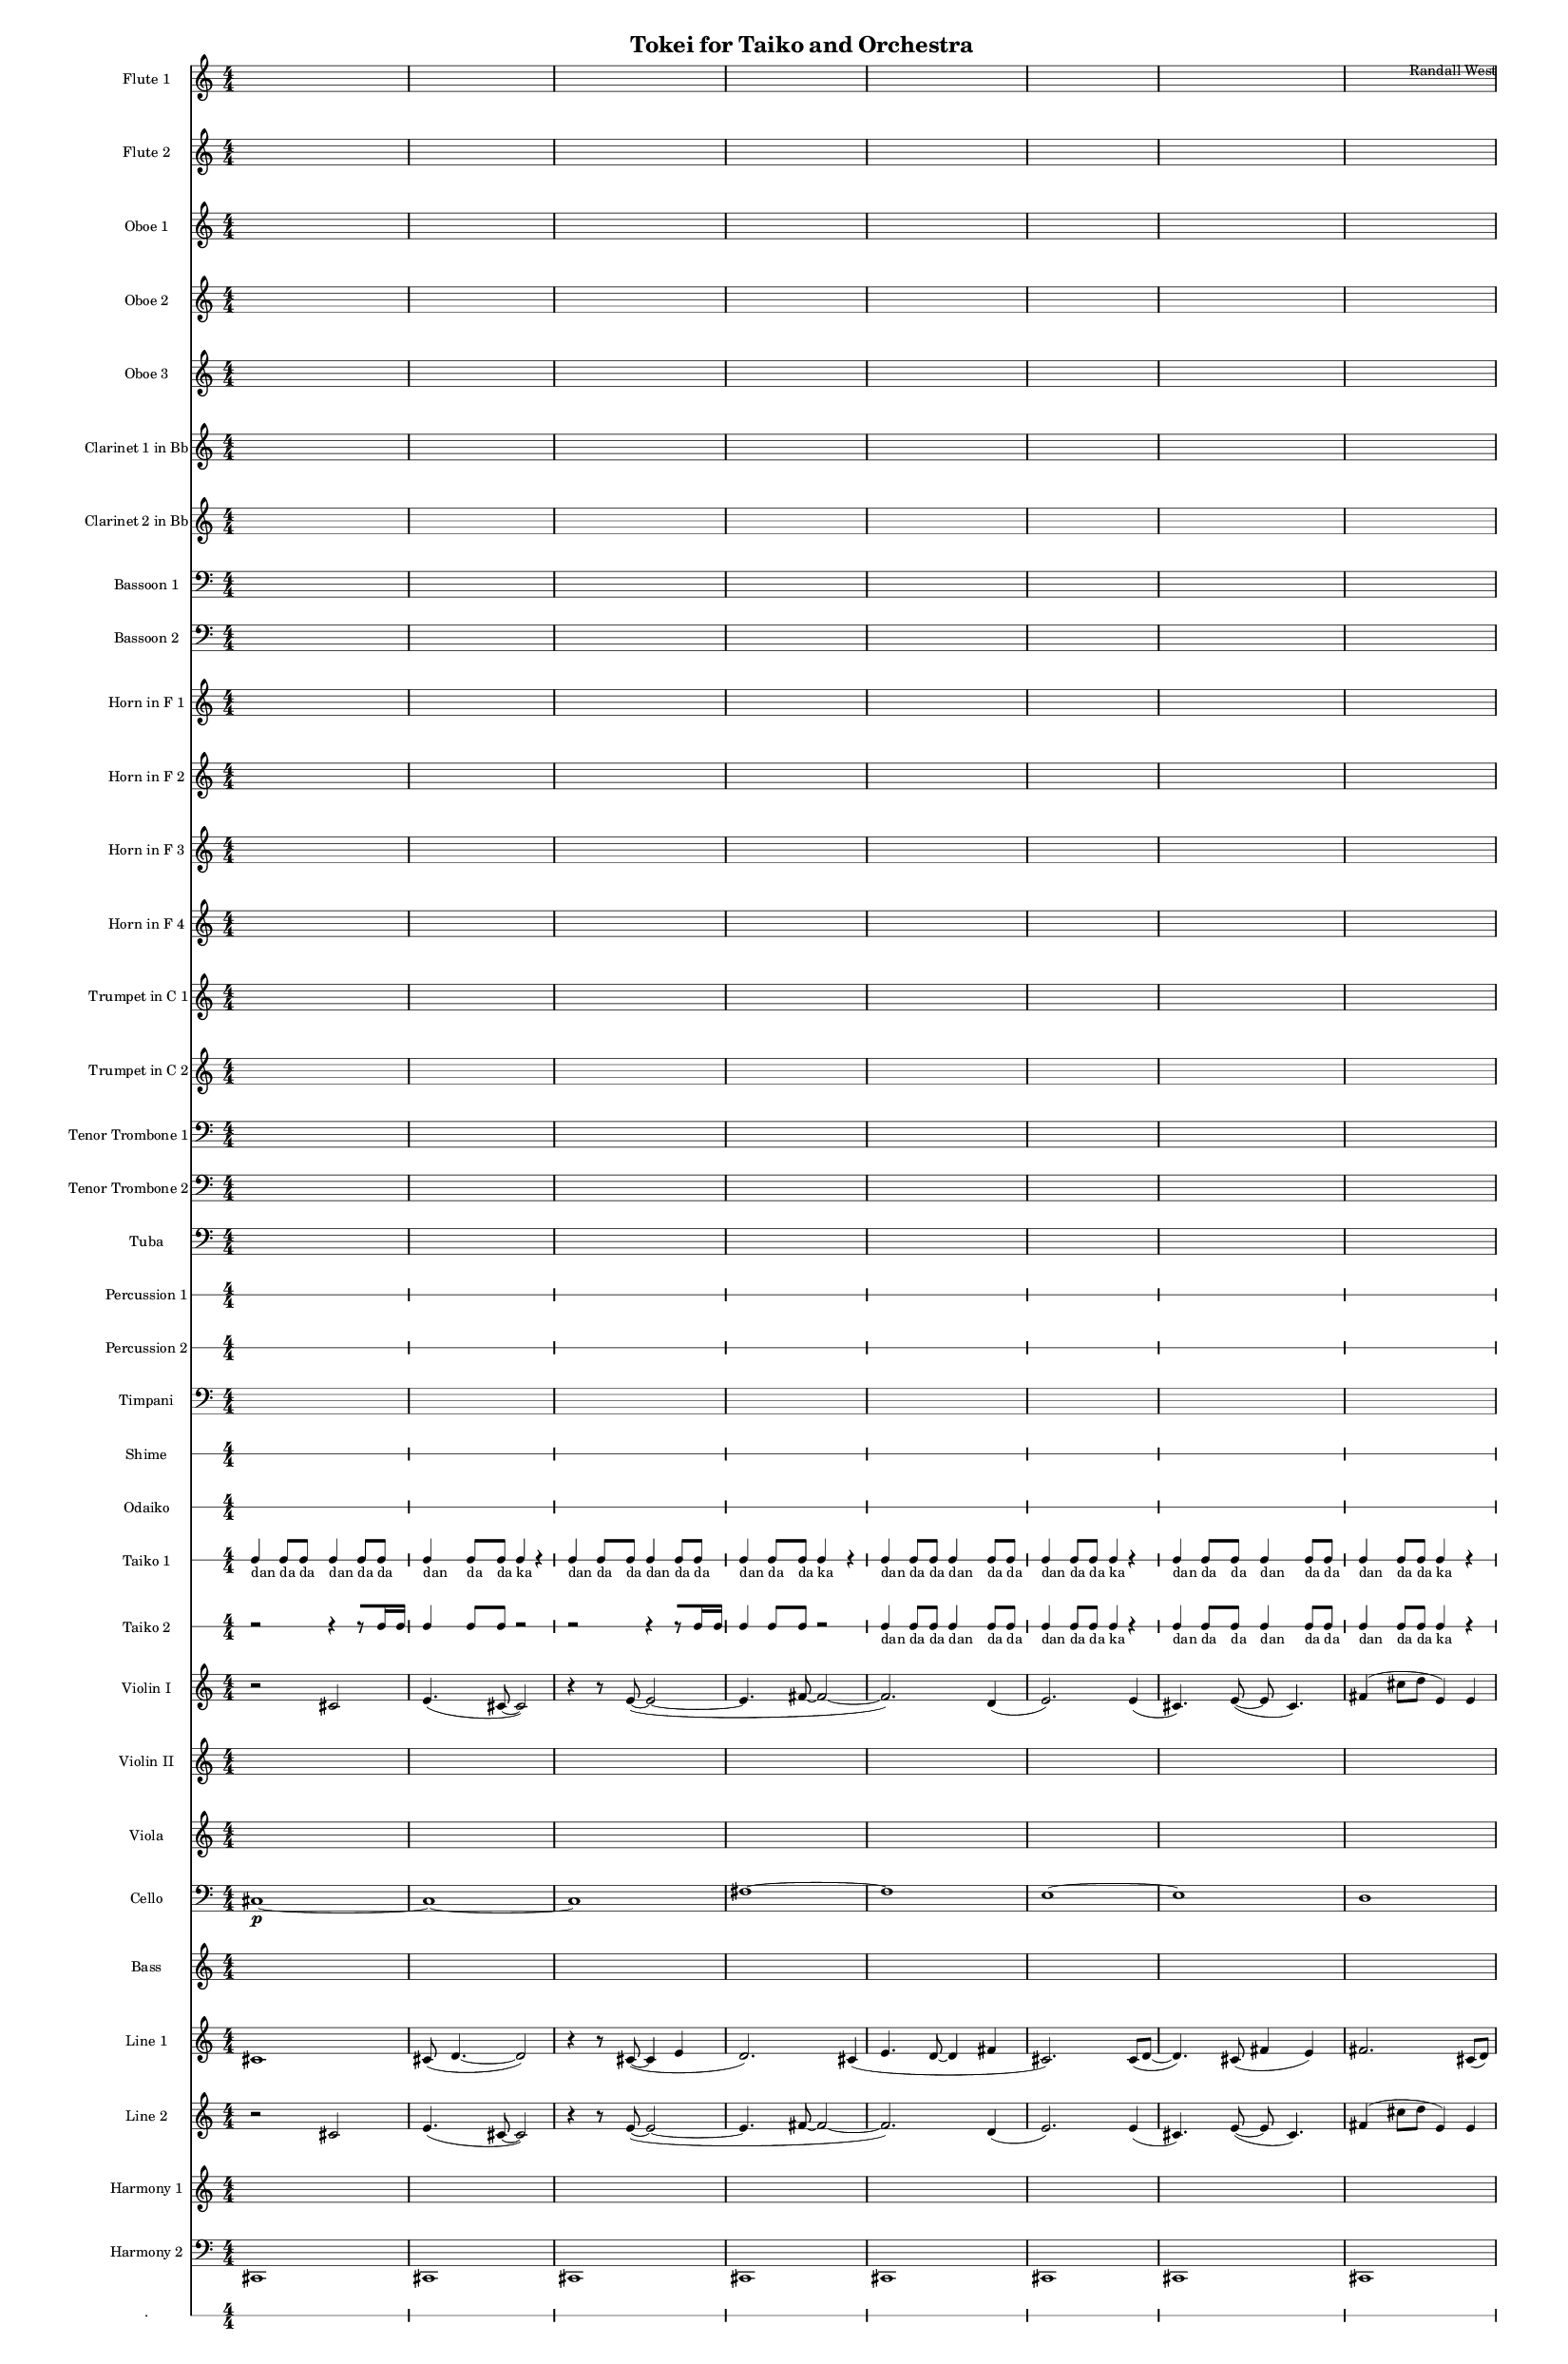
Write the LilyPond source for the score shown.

% 2015-02-02 22:38

\version "2.18.2"
\language "english"

#(set-global-staff-size 13)

\header {
	composer = \markup { Randall West }
	title = \markup { Tokei for Taiko and Orchestra }
}

\layout {
	\context {
		\override VerticalAxisGroup #'remove-first = ##t
	}
}

\paper {
	bottom-margin = 0.5\in
	left-margin = 0.75\in
	paper-height = 17\in
	paper-width = 11\in
	right-margin = 0.5\in
	system-separator-markup = \slashSeparator
	system-system-spacing = #'((basic-distance . 0) (minimum-distance . 0) (padding . 20) (stretchability . 0))
	top-margin = 0.5\in
}

\score {
	\context Score = "kairos-material" \with {
		\override StaffGrouper #'staff-staff-spacing = #'((basic-distance . 0) (minimum-distance . 0) (padding . 8) (stretchability . 0))
		\override StaffSymbol #'thickness = #0.5
		\override VerticalAxisGroup #'staff-staff-spacing = #'((basic-distance . 0) (minimum-distance . 0) (padding . 8) (stretchability . 0))
		markFormatter = #format-mark-box-numbers
	} <<
		\context Staff = "flute1" {
			\set Staff.instrumentName = \markup { Flute 1 }
			\set Staff.shortInstrumentName = \markup { Fl.1 }
			\numericTimeSignature
			{
				\time 4/4
				s1 * 1
			}
			{
				s1 * 1
			}
			{
				s1 * 1
			}
			{
				s1 * 1
			}
			{
				s1 * 1
			}
			{
				s1 * 1
			}
			{
				s1 * 1
			}
			{
				s1 * 1
			}
		}
		\context Staff = "flute2" {
			\set Staff.instrumentName = \markup { Flute 2 }
			\set Staff.shortInstrumentName = \markup { Fl.2 }
			\numericTimeSignature
			{
				\time 4/4
				s1 * 1
			}
			{
				s1 * 1
			}
			{
				s1 * 1
			}
			{
				s1 * 1
			}
			{
				s1 * 1
			}
			{
				s1 * 1
			}
			{
				s1 * 1
			}
			{
				s1 * 1
			}
		}
		\context Staff = "oboe1" {
			\set Staff.instrumentName = \markup { Oboe 1 }
			\set Staff.shortInstrumentName = \markup { Ob.1 }
			\numericTimeSignature
			{
				\time 4/4
				s1 * 1
			}
			{
				s1 * 1
			}
			{
				s1 * 1
			}
			{
				s1 * 1
			}
			{
				s1 * 1
			}
			{
				s1 * 1
			}
			{
				s1 * 1
			}
			{
				s1 * 1
			}
		}
		\context Staff = "oboe2" {
			\set Staff.instrumentName = \markup { Oboe 2 }
			\set Staff.shortInstrumentName = \markup { Ob.2 }
			\numericTimeSignature
			{
				\time 4/4
				s1 * 1
			}
			{
				s1 * 1
			}
			{
				s1 * 1
			}
			{
				s1 * 1
			}
			{
				s1 * 1
			}
			{
				s1 * 1
			}
			{
				s1 * 1
			}
			{
				s1 * 1
			}
		}
		\context Staff = "oboe3" {
			\set Staff.instrumentName = \markup { Oboe 3 }
			\set Staff.shortInstrumentName = \markup { Ob.3 }
			\numericTimeSignature
			{
				\time 4/4
				s1 * 1
			}
			{
				s1 * 1
			}
			{
				s1 * 1
			}
			{
				s1 * 1
			}
			{
				s1 * 1
			}
			{
				s1 * 1
			}
			{
				s1 * 1
			}
			{
				s1 * 1
			}
		}
		\context Staff = "clarinet1" {
			\set Staff.instrumentName = \markup { Clarinet 1 in Bb }
			\set Staff.shortInstrumentName = \markup { Cl.1 }
			\numericTimeSignature
			{
				\time 4/4
				s1 * 1
			}
			{
				s1 * 1
			}
			{
				s1 * 1
			}
			{
				s1 * 1
			}
			{
				s1 * 1
			}
			{
				s1 * 1
			}
			{
				s1 * 1
			}
			{
				s1 * 1
			}
		}
		\context Staff = "clarinet2" {
			\set Staff.instrumentName = \markup { Clarinet 2 in Bb }
			\set Staff.shortInstrumentName = \markup { Cl.2 }
			\numericTimeSignature
			{
				\time 4/4
				s1 * 1
			}
			{
				s1 * 1
			}
			{
				s1 * 1
			}
			{
				s1 * 1
			}
			{
				s1 * 1
			}
			{
				s1 * 1
			}
			{
				s1 * 1
			}
			{
				s1 * 1
			}
		}
		\context Staff = "bassoon1" {
			\clef "bass"
			\set Staff.instrumentName = \markup { Bassoon 1 }
			\set Staff.shortInstrumentName = \markup { Bsn.1 }
			\numericTimeSignature
			{
				\time 4/4
				s1 * 1
			}
			{
				s1 * 1
			}
			{
				s1 * 1
			}
			{
				s1 * 1
			}
			{
				s1 * 1
			}
			{
				s1 * 1
			}
			{
				s1 * 1
			}
			{
				s1 * 1
			}
		}
		\context Staff = "bassoon2" {
			\clef "bass"
			\set Staff.instrumentName = \markup { Bassoon 2 }
			\set Staff.shortInstrumentName = \markup { Bsn.2 }
			\numericTimeSignature
			{
				\time 4/4
				s1 * 1
			}
			{
				s1 * 1
			}
			{
				s1 * 1
			}
			{
				s1 * 1
			}
			{
				s1 * 1
			}
			{
				s1 * 1
			}
			{
				s1 * 1
			}
			{
				s1 * 1
			}
		}
		\context Staff = "horn1" {
			\set Staff.instrumentName = \markup { Horn in F 1 }
			\set Staff.shortInstrumentName = \markup { Hn.1 }
			\numericTimeSignature
			{
				\time 4/4
				s1 * 1
			}
			{
				s1 * 1
			}
			{
				s1 * 1
			}
			{
				s1 * 1
			}
			{
				s1 * 1
			}
			{
				s1 * 1
			}
			{
				s1 * 1
			}
			{
				s1 * 1
			}
		}
		\context Staff = "horn2" {
			\set Staff.instrumentName = \markup { Horn in F 2 }
			\set Staff.shortInstrumentName = \markup { Hn.2 }
			\numericTimeSignature
			{
				\time 4/4
				s1 * 1
			}
			{
				s1 * 1
			}
			{
				s1 * 1
			}
			{
				s1 * 1
			}
			{
				s1 * 1
			}
			{
				s1 * 1
			}
			{
				s1 * 1
			}
			{
				s1 * 1
			}
		}
		\context Staff = "horn3" {
			\set Staff.instrumentName = \markup { Horn in F 3 }
			\set Staff.shortInstrumentName = \markup { Hn.3 }
			\numericTimeSignature
			{
				\time 4/4
				s1 * 1
			}
			{
				s1 * 1
			}
			{
				s1 * 1
			}
			{
				s1 * 1
			}
			{
				s1 * 1
			}
			{
				s1 * 1
			}
			{
				s1 * 1
			}
			{
				s1 * 1
			}
		}
		\context Staff = "horn4" {
			\set Staff.instrumentName = \markup { Horn in F 4 }
			\set Staff.shortInstrumentName = \markup { Hn.4 }
			\numericTimeSignature
			{
				\time 4/4
				s1 * 1
			}
			{
				s1 * 1
			}
			{
				s1 * 1
			}
			{
				s1 * 1
			}
			{
				s1 * 1
			}
			{
				s1 * 1
			}
			{
				s1 * 1
			}
			{
				s1 * 1
			}
		}
		\context Staff = "trumpet1" {
			\set Staff.instrumentName = \markup { Trumpet in C 1 }
			\set Staff.shortInstrumentName = \markup { Tpt.1 }
			\numericTimeSignature
			{
				\time 4/4
				s1 * 1
			}
			{
				s1 * 1
			}
			{
				s1 * 1
			}
			{
				s1 * 1
			}
			{
				s1 * 1
			}
			{
				s1 * 1
			}
			{
				s1 * 1
			}
			{
				s1 * 1
			}
		}
		\context Staff = "trumpet2" {
			\set Staff.instrumentName = \markup { Trumpet in C 2 }
			\set Staff.shortInstrumentName = \markup { Tpt.2 }
			\numericTimeSignature
			{
				\time 4/4
				s1 * 1
			}
			{
				s1 * 1
			}
			{
				s1 * 1
			}
			{
				s1 * 1
			}
			{
				s1 * 1
			}
			{
				s1 * 1
			}
			{
				s1 * 1
			}
			{
				s1 * 1
			}
		}
		\context Staff = "trombone1" {
			\clef "bass"
			\set Staff.instrumentName = \markup { Tenor Trombone 1 }
			\set Staff.shortInstrumentName = \markup { Tbn.1 }
			\numericTimeSignature
			{
				\time 4/4
				s1 * 1
			}
			{
				s1 * 1
			}
			{
				s1 * 1
			}
			{
				s1 * 1
			}
			{
				s1 * 1
			}
			{
				s1 * 1
			}
			{
				s1 * 1
			}
			{
				s1 * 1
			}
		}
		\context Staff = "trombone2" {
			\clef "bass"
			\set Staff.instrumentName = \markup { Tenor Trombone 2 }
			\set Staff.shortInstrumentName = \markup { Tbn.2 }
			\numericTimeSignature
			{
				\time 4/4
				s1 * 1
			}
			{
				s1 * 1
			}
			{
				s1 * 1
			}
			{
				s1 * 1
			}
			{
				s1 * 1
			}
			{
				s1 * 1
			}
			{
				s1 * 1
			}
			{
				s1 * 1
			}
		}
		\context Staff = "tuba" {
			\clef "bass"
			\set Staff.instrumentName = \markup { Tuba }
			\set Staff.shortInstrumentName = \markup { Tba }
			\numericTimeSignature
			{
				\time 4/4
				s1 * 1
			}
			{
				s1 * 1
			}
			{
				s1 * 1
			}
			{
				s1 * 1
			}
			{
				s1 * 1
			}
			{
				s1 * 1
			}
			{
				s1 * 1
			}
			{
				s1 * 1
			}
		}
		\context RhythmicStaff = "perc1" {
			\set Staff.instrumentName = \markup { Percussion 1 }
			\set Staff.shortInstrumentName = \markup { Perc.1 }
			\numericTimeSignature
			{
				\time 4/4
				s1 * 1
			}
			{
				s1 * 1
			}
			{
				s1 * 1
			}
			{
				s1 * 1
			}
			{
				s1 * 1
			}
			{
				s1 * 1
			}
			{
				s1 * 1
			}
			{
				s1 * 1
			}
		}
		\context RhythmicStaff = "perc2" {
			\set Staff.instrumentName = \markup { Percussion 2 }
			\set Staff.shortInstrumentName = \markup { Perc.2 }
			\numericTimeSignature
			{
				\time 4/4
				s1 * 1
			}
			{
				s1 * 1
			}
			{
				s1 * 1
			}
			{
				s1 * 1
			}
			{
				s1 * 1
			}
			{
				s1 * 1
			}
			{
				s1 * 1
			}
			{
				s1 * 1
			}
		}
		\context Staff = "timpani" {
			\clef "bass"
			\set Staff.instrumentName = \markup { Timpani }
			\set Staff.shortInstrumentName = \markup { Timp }
			\numericTimeSignature
			{
				\time 4/4
				s1 * 1
			}
			{
				s1 * 1
			}
			{
				s1 * 1
			}
			{
				s1 * 1
			}
			{
				s1 * 1
			}
			{
				s1 * 1
			}
			{
				s1 * 1
			}
			{
				s1 * 1
			}
		}
		\context RhythmicStaff = "shime" {
			\set Staff.instrumentName = \markup { Shime }
			\set Staff.shortInstrumentName = \markup { Sh. }
			\numericTimeSignature
			{
				\time 4/4
				s1 * 1
			}
			{
				s1 * 1
			}
			{
				s1 * 1
			}
			{
				s1 * 1
			}
			{
				s1 * 1
			}
			{
				s1 * 1
			}
			{
				s1 * 1
			}
			{
				s1 * 1
			}
		}
		\context RhythmicStaff = "odaiko" {
			\set Staff.instrumentName = \markup { Odaiko }
			\set Staff.shortInstrumentName = \markup { O.d. }
			\numericTimeSignature
			\textLengthOn
			\dynamicUp
			{
				\time 4/4
				s1 * 1
			}
			{
				s1 * 1
			}
			{
				s1 * 1
			}
			{
				s1 * 1
			}
			{
				s1 * 1
			}
			{
				s1 * 1
			}
			{
				s1 * 1
			}
			{
				s1 * 1
			}
		}
		\context RhythmicStaff = "taiko1" {
			\set Staff.instrumentName = \markup { Taiko 1 }
			\set Staff.shortInstrumentName = \markup { T.1 }
			\numericTimeSignature
			\textLengthOn
			\dynamicUp
			c4 _ \markup { dan }
			c8 _ \markup { da }
			c8 _ \markup { da }
			c4 _ \markup { dan }
			c8 _ \markup { da }
			c8 _ \markup { da }
			c4 _ \markup { dan }
			c8 _ \markup { da }
			c8 _ \markup { da }
			c4 _ \markup { ka }
			r4
			c4 _ \markup { dan }
			c8 _ \markup { da }
			c8 _ \markup { da }
			c4 _ \markup { dan }
			c8 _ \markup { da }
			c8 _ \markup { da }
			c4 _ \markup { dan }
			c8 _ \markup { da }
			c8 _ \markup { da }
			c4 _ \markup { ka }
			r4
			c4 _ \markup { dan }
			c8 _ \markup { da }
			c8 _ \markup { da }
			c4 _ \markup { dan }
			c8 _ \markup { da }
			c8 _ \markup { da }
			c4 _ \markup { dan }
			c8 _ \markup { da }
			c8 _ \markup { da }
			c4 _ \markup { ka }
			r4
			c4 _ \markup { dan }
			c8 _ \markup { da }
			c8 _ \markup { da }
			c4 _ \markup { dan }
			c8 _ \markup { da }
			c8 _ \markup { da }
			c4 _ \markup { dan }
			c8 _ \markup { da }
			c8 _ \markup { da }
			c4 _ \markup { ka }
			r4
		}
		\context RhythmicStaff = "taiko2" {
			\set Staff.instrumentName = \markup { Taiko 2 }
			\set Staff.shortInstrumentName = \markup { T.2. }
			\numericTimeSignature
			\textLengthOn
			\dynamicUp
			r2
			r4
			r8 [
			c16
			c16 ]
			c4
			c8
			c8
			r2
			r2
			r4
			r8 [
			c16
			c16 ]
			c4
			c8
			c8
			r2
			c4 _ \markup { dan }
			c8 _ \markup { da }
			c8 _ \markup { da }
			c4 _ \markup { dan }
			c8 _ \markup { da }
			c8 _ \markup { da }
			c4 _ \markup { dan }
			c8 _ \markup { da }
			c8 _ \markup { da }
			c4 _ \markup { ka }
			r4
			c4 _ \markup { dan }
			c8 _ \markup { da }
			c8 _ \markup { da }
			c4 _ \markup { dan }
			c8 _ \markup { da }
			c8 _ \markup { da }
			c4 _ \markup { dan }
			c8 _ \markup { da }
			c8 _ \markup { da }
			c4 _ \markup { ka }
			r4
		}
		\context Staff = "violinI" {
			\set Staff.instrumentName = \markup { Violin I }
			\set Staff.shortInstrumentName = \markup { Vln.I }
			\numericTimeSignature
			r2
			cs'2
			e'4. (
			cs'8 ~
			cs'2 )
			r4
			r8
			e'8 ~ (
			e'2 ~
			e'4.
			fs'8 ~
			fs'2 ~
			fs'2. )
			d'4 (
			e'2. )
			e'4 (
			cs'4. )
			e'8 ~ (
			e'8
			cs'4. )
			fs'4 (
			cs''8
			d''8
			e'4 )
			e'4
		}
		\context Staff = "violinII" {
			\set Staff.instrumentName = \markup { Violin II }
			\set Staff.shortInstrumentName = \markup { Vln.II }
			\numericTimeSignature
			{
				\time 4/4
				s1 * 1
			}
			{
				s1 * 1
			}
			{
				s1 * 1
			}
			{
				s1 * 1
			}
			{
				s1 * 1
			}
			{
				s1 * 1
			}
			{
				s1 * 1
			}
			{
				s1 * 1
			}
		}
		\context Staff = "viola" {
			\set Staff.instrumentName = \markup { Viola }
			\set Staff.shortInstrumentName = \markup { Vla }
			\numericTimeSignature
			{
				\time 4/4
				s1 * 1
			}
			{
				s1 * 1
			}
			{
				s1 * 1
			}
			{
				s1 * 1
			}
			{
				s1 * 1
			}
			{
				s1 * 1
			}
			{
				s1 * 1
			}
			{
				s1 * 1
			}
		}
		\context Staff = "cello" {
			\clef "bass"
			\set Staff.instrumentName = \markup { Cello }
			\set Staff.shortInstrumentName = \markup { Vc. }
			\numericTimeSignature
			cs1 \p ~
			cs1 ~
			cs1
			fs1 ~
			fs1
			e1 ~
			e1
			d1
		}
		\context Staff = "bass" {
			\set Staff.instrumentName = \markup { Bass }
			\set Staff.shortInstrumentName = \markup { Cb. }
			\numericTimeSignature
			{
				\time 4/4
				s1 * 1
			}
			{
				s1 * 1
			}
			{
				s1 * 1
			}
			{
				s1 * 1
			}
			{
				s1 * 1
			}
			{
				s1 * 1
			}
			{
				s1 * 1
			}
			{
				s1 * 1
			}
		}
		\context Staff = "line_1" {
			\set Staff.instrumentName = \markup { Line 1 }
			\set Staff.shortInstrumentName = \markup { Ln.1 }
			\numericTimeSignature
			cs'1
			cs'8 (
			d'4. ~
			d'2 )
			r4
			r8
			cs'8 ~ (
			cs'4
			e'4
			d'2. )
			cs'4 (
			e'4.
			d'8 ~
			d'4
			fs'4
			cs'2. )
			cs'8 (
			d'8 ~
			d'4. )
			cs'8 (
			fs'4
			e'4 )
			fs'2.
			cs'8 (
			d'8 )
		}
		\context Staff = "line_2" {
			\set Staff.instrumentName = \markup { Line 2 }
			\set Staff.shortInstrumentName = \markup { Ln.2 }
			\numericTimeSignature
			r2
			cs'2
			e'4. (
			cs'8 ~
			cs'2 )
			r4
			r8
			e'8 ~ (
			e'2 ~
			e'4.
			fs'8 ~
			fs'2 ~
			fs'2. )
			d'4 (
			e'2. )
			e'4 (
			cs'4. )
			e'8 ~ (
			e'8
			cs'4. )
			fs'4 (
			cs''8
			d''8
			e'4 )
			e'4
		}
		\context Staff = "harmony_1" {
			\set Staff.instrumentName = \markup { Harmony 1 }
			\set Staff.shortInstrumentName = \markup { Har.1 }
			\numericTimeSignature
			{
				\time 4/4
				s1 * 1
			}
			{
				s1 * 1
			}
			{
				s1 * 1
			}
			{
				s1 * 1
			}
			{
				s1 * 1
			}
			{
				s1 * 1
			}
			{
				s1 * 1
			}
			{
				s1 * 1
			}
		}
		\context Staff = "harmony_2" {
			\clef "bass"
			\set Staff.instrumentName = \markup { Harmony 2 }
			\set Staff.shortInstrumentName = \markup { Har.2 }
			\numericTimeSignature
			cs,1
			cs,1
			cs,1
			cs,1
			cs,1
			cs,1
			cs,1
			cs,1
		}
		\context RhythmicStaff = "dummy" {
			\set Staff.instrumentName = \markup { . }
			\set Staff.shortInstrumentName = \markup { . }
			\numericTimeSignature
			{
				\time 4/4
				s1 * 1
			}
			{
				s1 * 1
			}
			{
				s1 * 1
			}
			{
				s1 * 1
			}
			{
				s1 * 1
			}
			{
				s1 * 1
			}
			{
				s1 * 1
			}
			{
				s1 * 1
			}
		}
	>>
}